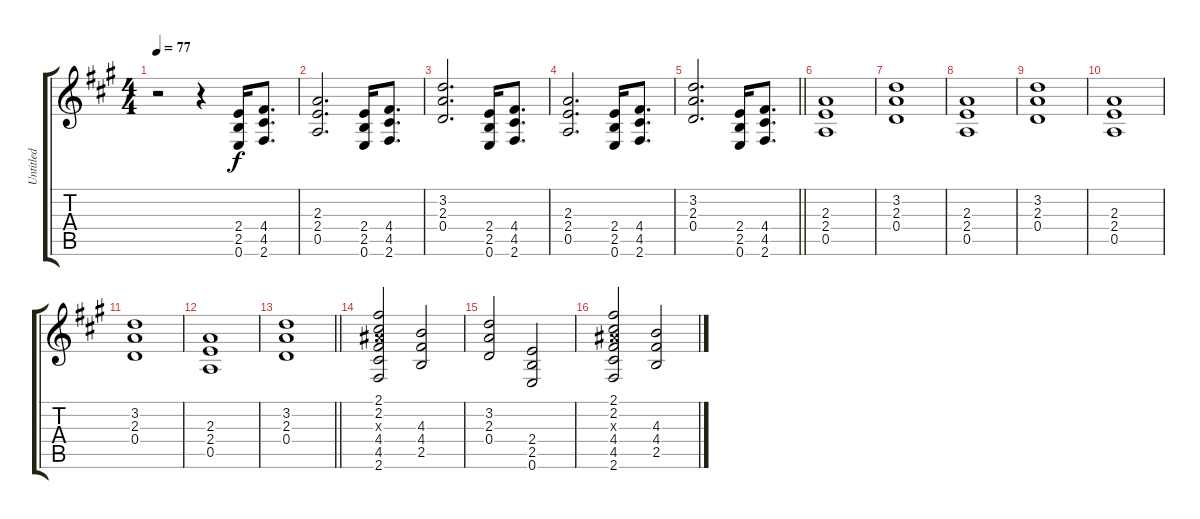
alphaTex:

\track ("Untitled" "Untitled") {instrument distortionguitar}
\staff {score tabs}
\tuning (E4 B3 G3 D3 A2 E2) {hide}
\ts (4 4)
\tempo 77
\clef g2
\ks a
r.2{dy f instrument distortionguitar} r.4 (2.4 2.5 0.6).16 (4.4 4.5 2.6).8{d} |
(2.3 2.4 0.5).2{d} (2.4 2.5 0.6).16 (4.4 4.5 2.6).8{d} |
(3.2 2.3 0.4).2{d} (2.4 2.5 0.6).16 (4.4 4.5 2.6).8{d} |
(2.3 2.4 0.5).2{d} (2.4 2.5 0.6).16 (4.4 4.5 2.6).8{d} |
\barLineRight lightlight
(3.2 2.3 0.4).2{d} (2.4 2.5 0.6).16 (4.4 4.5 2.6).8{d} |
(2.3 2.4 0.5).1 |
(3.2 2.3 0.4).1 |
(2.3 2.4 0.5).1 |
(3.2 2.3 0.4).1 |
(2.3 2.4 0.5).1 |
(3.2 2.3 0.4).1 |
(2.3 2.4 0.5).1 |
\barLineRight lightlight
(3.2 2.3 0.4).1 |
(2.1 2.2 3.3{x} 4.4 4.5 2.6).2 (4.3 4.4 2.5).2 |
(3.2 2.3 0.4).2 (2.4 2.5 0.6).2 |
(2.1 2.2 3.3{x} 4.4 4.5 2.6).2 (4.3 4.4 2.5).2
